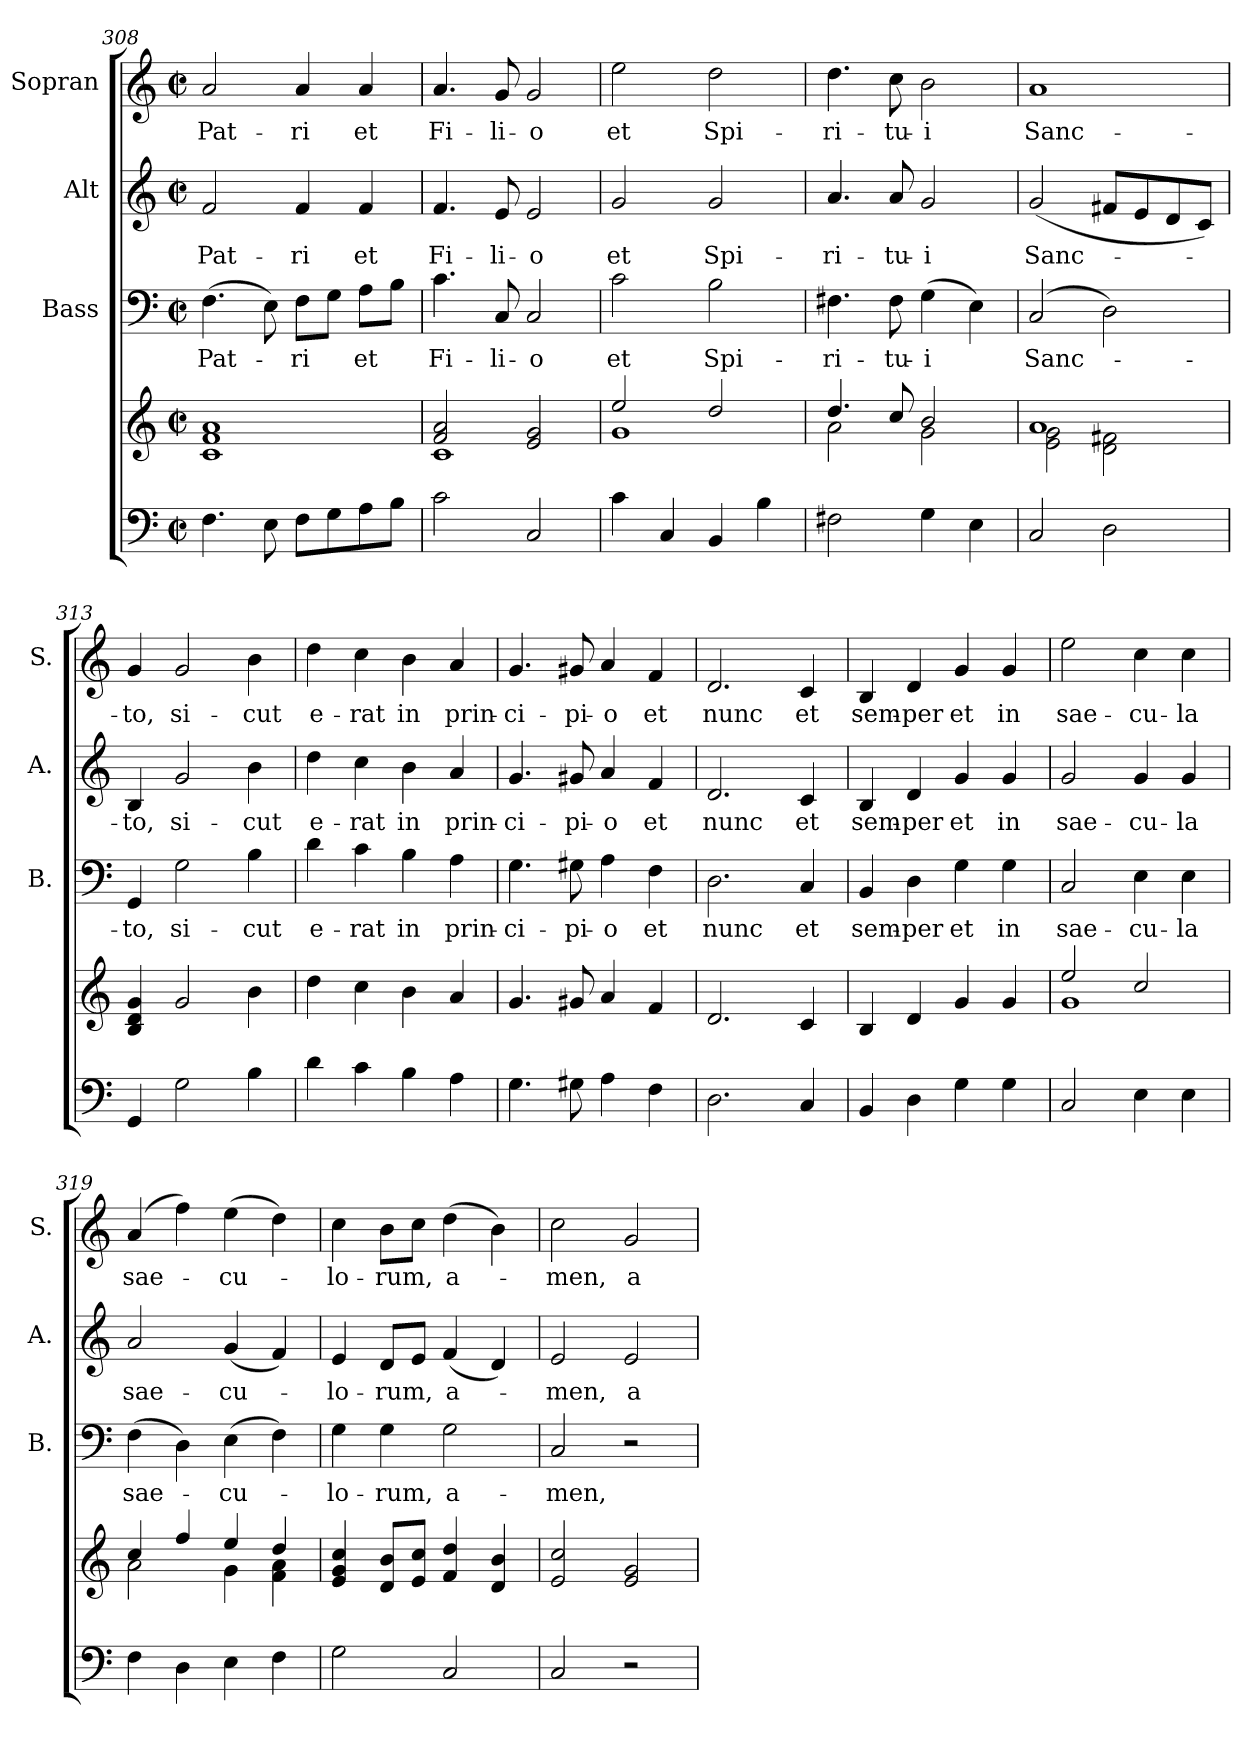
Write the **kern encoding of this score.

**kern	**kern	**kern	**text	**kern	**text	**kern	**text
*part4	*part4	*part3	*part3	*part2	*part2	*part1	*part1
*staff5	*staff4	*staff3	*staff3	*staff2	*staff2	*staff1	*staff1
*	*	*I"Bass	*	*I"Alt	*	*I"Sopran	*
*	*	*I'B.	*	*I'A.	*	*I'S.	*
*clefF4	*clefG2	*clefF4	*	*clefG2	*	*clefG2	*
*k[]	*k[]	*k[]	*	*k[]	*	*k[]	*
*C:	*C:	*C:	*	*C:	*	*C:	*
*M2/2	*M2/2	*M2/2	*	*M2/2	*	*M2/2	*
*met(c|)	*met(c|)	*met(c|)	*	*met(c|)	*	*met(c|)	*
=308	=308	=308	=308	=308	=308	=308	=308
!	!	!	!LO:LY:b	!	!LO:LY:b	!	!LO:LY:b
4.F\	1c 1f 1a	(>4.F\	Pat-	2f/	Pat-	2a/	Pat-
8E\	.	8E\)	.	.	.	.	.
!	!	!	!LO:LY:b	!	!LO:LY:b	!	!LO:LY:b
8F\L	.	8F\L	-ri	4f/	-ri	4a/	-ri
8G\	.	8G\J	.	.	.	.	.
!	!	!	!LO:LY:b	!	!LO:LY:b	!	!LO:LY:b
8A\	.	8A\L	et	4f/	et	4a/	et
8B\J	.	8B\J	.	.	.	.	.
=309	=309	=309	=309	=309	=309	=309	=309
*	*^	*	*	*	*	*	*
!	!	!	!	!LO:LY:b	!	!LO:LY:b	!	!LO:LY:b
2c\	2f/ 2a/	1c	4.c\	Fi-	4.f/	Fi-	4.a/	Fi-
!	!	!	!	!LO:LY:b	!	!LO:LY:b	!	!LO:LY:b
.	.	.	8C/	-li-	8e/	-li-	8g/	-li-
!	!	!	!	!LO:LY:b	!	!LO:LY:b	!	!LO:LY:b
2C/	2e/ 2g/	.	2C/	-o	2e/	-o	2g/	-o
!!LO:LB:g=z
=310	=310	=310	=310	=310	=310	=310	=310	=310
!	!	!	!	!LO:LY:b	!	!LO:LY:b	!	!LO:LY:b
4c\	2ee/	1g	2c\	et	2g/	et	2ee\	et
4C/	.	.	.	.	.	.	.	.
!	!	!	!	!LO:LY:b	!	!LO:LY:b	!	!LO:LY:b
4BB/	2dd/	.	2B\	Spi-	2g/	Spi-	2dd\	Spi-
4B\	.	.	.	.	.	.	.	.
=311	=311	=311	=311	=311	=311	=311	=311	=311
!	!	!	!	!LO:LY:b	!	!LO:LY:b	!	!LO:LY:b
2F#X\	4.dd/	2a\	4.F#X\	-ri-	4.a/	-ri-	4.dd\	-ri-
!	!	!	!	!LO:LY:b	!	!LO:LY:b	!	!LO:LY:b
.	8cc/	.	8F#\	-tu-	8a/	-tu-	8cc\	-tu-
!	!	!	!	!LO:LY:b	!	!LO:LY:b	!	!LO:LY:b
4G\	2b/	2g\	(>4G\	-i	2g/	-i	2b\	-i
4E\	.	.	4E\)	.	.	.	.	.
=312	=312	=312	=312	=312	=312	=312	=312	=312
!	!	!	!	!LO:LY:b	!	!LO:LY:b	!	!LO:LY:b
2C/	1a	2e\ 2g\	(2C/	Sanc-	(<2g/	Sanc-	1a	Sanc-
2D\	.	2d\ 2f#X\	2D\)	.	8f#X/L	.	.	.
.	.	.	.	.	8e/	.	.	.
.	.	.	.	.	8d/	.	.	.
.	.	.	.	.	8c/J)	.	.	.
*	*v	*v	*	*	*	*	*	*
=313	=313	=313	=313	=313	=313	=313	=313
!	!	!	!LO:LY:b	!	!LO:LY:b	!	!LO:LY:b
4GG/	4B/ 4d/ 4g/	4GG/	-to,	4B/	-to,	4g/	-to,
!	!	!	!LO:LY:b	!	!LO:LY:b	!	!LO:LY:b
2G\	2g/	2G\	si-	2g/	si-	2g/	si-
!	!	!	!LO:LY:b	!	!LO:LY:b	!	!LO:LY:b
4B\	4b\	4B\	-cut	4b\	-cut	4b\	-cut
=314	=314	=314	=314	=314	=314	=314	=314
!	!	!	!LO:LY:b	!	!LO:LY:b	!	!LO:LY:b
4d\	4dd\	4d\	e-	4dd\	e-	4dd\	e-
!	!	!	!LO:LY:b	!	!LO:LY:b	!	!LO:LY:b
4c\	4cc\	4c\	-rat	4cc\	-rat	4cc\	-rat
!	!	!	!LO:LY:b	!	!LO:LY:b	!	!LO:LY:b
4B\	4b\	4B\	in	4b\	in	4b\	in
!	!	!	!LO:LY:b	!	!LO:LY:b	!	!LO:LY:b
4A\	4a/	4A\	prin-	4a/	prin-	4a/	prin-
=315	=315	=315	=315	=315	=315	=315	=315
!	!	!	!LO:LY:b	!	!LO:LY:b	!	!LO:LY:b
4.G\	4.g/	4.G\	-ci-	4.g/	-ci-	4.g/	-ci-
!	!	!	!LO:LY:b	!	!LO:LY:b	!	!LO:LY:b
8G#X\	8g#X/	8G#X\	-pi-	8g#X/	-pi-	8g#X/	-pi-
!	!	!	!LO:LY:b	!	!LO:LY:b	!	!LO:LY:b
4A\	4a/	4A\	-o	4a/	-o	4a/	-o
!	!	!	!LO:LY:b	!	!LO:LY:b	!	!LO:LY:b
4F\	4f/	4F\	et	4f/	et	4f/	et
=316	=316	=316	=316	=316	=316	=316	=316
!	!	!	!LO:LY:b	!	!LO:LY:b	!	!LO:LY:b
2.D\	2.d/	2.D\	nunc	2.d/	nunc	2.d/	nunc
!	!	!	!LO:LY:b	!	!LO:LY:b	!	!LO:LY:b
4C/	4c/	4C/	et	4c/	et	4c/	et
=317	=317	=317	=317	=317	=317	=317	=317
!	!	!	!LO:LY:b	!	!LO:LY:b	!	!LO:LY:b
4BB/	4B/	4BB/	sem-	4B/	sem-	4B/	sem-
!	!	!	!LO:LY:b	!	!LO:LY:b	!	!LO:LY:b
4D\	4d/	4D\	-per	4d/	-per	4d/	-per
!	!	!	!LO:LY:b	!	!LO:LY:b	!	!LO:LY:b
4G\	4g/	4G\	et	4g/	et	4g/	et
!	!	!	!LO:LY:b	!	!LO:LY:b	!	!LO:LY:b
4G\	4g/	4G\	in	4g/	in	4g/	in
!!LO:LB:g=z
=318	=318	=318	=318	=318	=318	=318	=318
*	*^	*	*	*	*	*	*
!	!	!	!	!LO:LY:b	!	!LO:LY:b	!	!LO:LY:b
2C/	2ee/	1g	2C/	sae-	2g/	sae-	2ee\	sae-
!	!	!	!	!LO:LY:b	!	!LO:LY:b	!	!LO:LY:b
4E\	2cc/	.	4E\	-cu-	4g/	-cu-	4cc\	-cu-
!	!	!	!	!LO:LY:b	!	!LO:LY:b	!	!LO:LY:b
4E\	.	.	4E\	-la	4g/	-la	4cc\	-la
=319	=319	=319	=319	=319	=319	=319	=319	=319
!	!	!	!	!LO:LY:b	!	!LO:LY:b	!	!LO:LY:b
4F\	4cc/	2a\	(>4F\	sae-	2a/	sae-	(4a/	sae-
4D\	4ff/	.	4D\)	.	.	.	4ff\)	.
!	!	!	!	!LO:LY:b	!	!LO:LY:b	!	!LO:LY:b
4E\	4ee/	4g\	(>4E\	-cu-	(<4g/	-cu-	(>4ee\	-cu-
4F\	4dd/	4f\ 4a\	4F\)	.	4f/)	.	4dd\)	.
=320	=320	=320	=320	=320	=320	=320	=320	=320
!	!	!	!	!LO:LY:b	!	!LO:LY:b	!	!LO:LY:b
*	*v	*v	*	*	*	*	*	*
2G\	4e/ 4g/ 4cc/	4G\	-lo-	4e/	-lo-	4cc\	-lo-
!	!	!	!LO:LY:b	!	!LO:LY:b	!	!LO:LY:b
.	8d/ 8b/L	4G\	-rum,	8d/L	-rum,	8b\L	-rum,
.	8e/ 8cc/J	.	.	8e/J	.	8cc\J	.
!	!	!	!LO:LY:b	!	!LO:LY:b	!	!LO:LY:b
2C/	4f/ 4dd/	2G\	a-	(<4f/	a-	(>4dd\	a-
.	4d/ 4b/	.	.	4d/)	.	4b\)	.
=321	=321	=321	=321	=321	=321	=321	=321
!	!	!	!LO:LY:b	!	!LO:LY:b	!	!LO:LY:b
2C/	2e/ 2cc/	2C/	-men,	2e/	-men,	2cc\	-men,
!	!	!	!	!	!LO:LY:b	!	!LO:LY:b
2r	2e/ 2g/	2r	.	2e/	a-	2g/	a-
=	=	=	=	=	=	=	=
*-	*-	*-	*-	*-	*-	*-	*-
